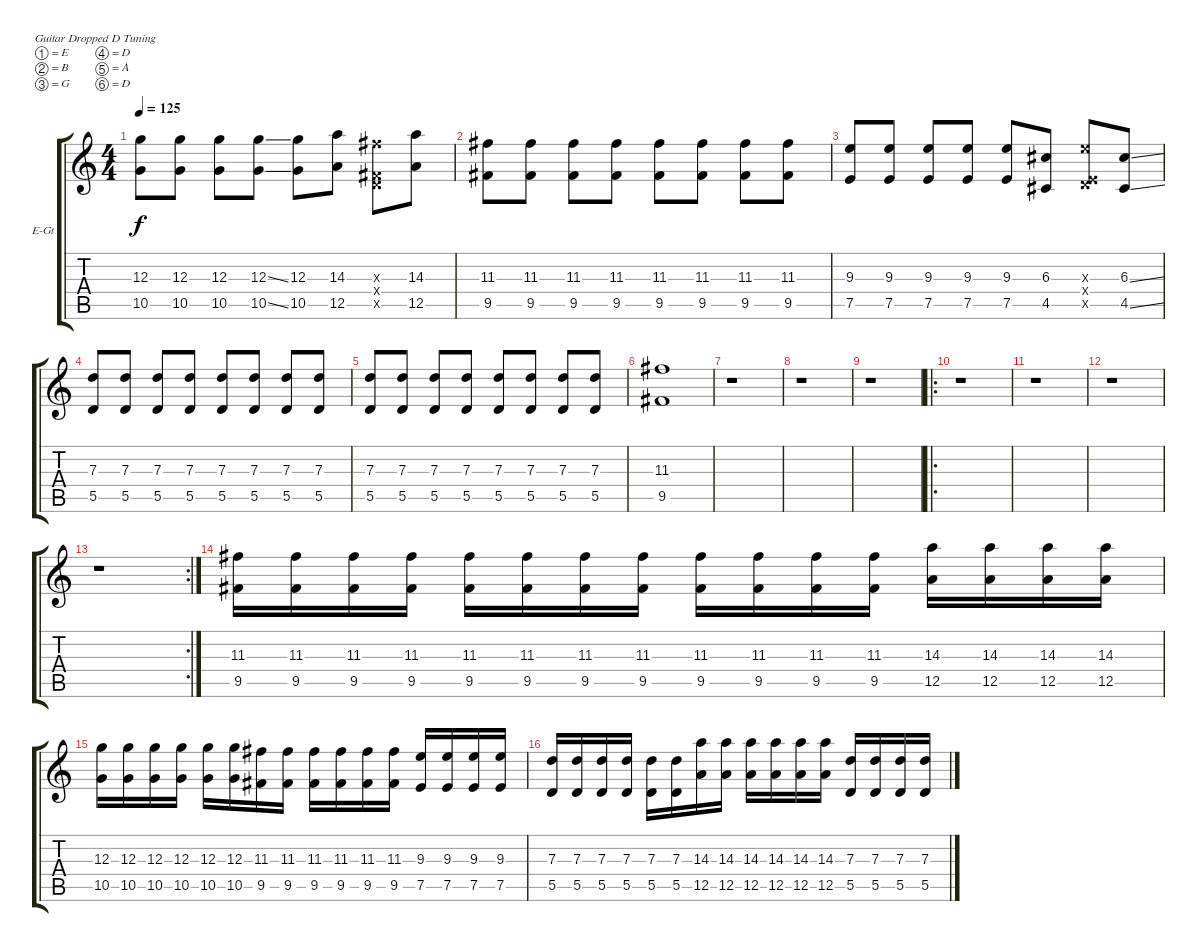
\bracketExtendMode groupsimilarinstruments
\firstSystemTrackNameOrientation horizontal
\otherSystemsTrackNameOrientation horizontal
\track ("Jack Barakat" "E-Gt") {instrument distortionguitar}
\staff {score tabs}
\tuning (E4 B3 G3 D3 A2 D2)
\ts (4 4)
\tempo 125
\clef g2
\ks c
(12.3 10.5).8{dy f} (12.3 10.5).8 (12.3 10.5).8 (12.3{ss} 10.5{ss}).8 (12.3 10.5).8 (14.3 12.5).8 (11.3{x} 9.5{x} 0.4{x}).8 (14.3 12.5).8 |
(11.3 9.5).8 (11.3 9.5).8 (11.3 9.5).8 (11.3 9.5).8 (11.3 9.5).8 (11.3 9.5).8 (11.3 9.5).8 (11.3 9.5).8 |
(9.3 7.5).8 (9.3 7.5).8 (9.3 7.5).8 (9.3 7.5).8 (9.3 7.5).8 (6.3 4.5).8 (9.3{x} 7.5{x} 0.4{x}).8 (6.3{ss} 4.5{ss}).8 |
(7.3 5.5).8 (7.3 5.5).8 (7.3 5.5).8 (7.3 5.5).8 (7.3 5.5).8 (7.3 5.5).8 (7.3 5.5).8 (7.3 5.5).8 |
(7.3 5.5).8 (7.3 5.5).8 (7.3 5.5).8 (7.3 5.5).8 (7.3 5.5).8 (7.3 5.5).8 (7.3 5.5).8 (7.3 5.5).8 |
(11.3 9.5).1 |
r.1 |
r.1 |
r.1 |
\ro
r.1 |
r.1 |
r.1 |
\rc 2
r.1 |
(11.3 9.5).16 (11.3 9.5).16 (11.3 9.5).16 (11.3 9.5).16 (11.3 9.5).16 (11.3 9.5).16 (11.3 9.5).16 (11.3 9.5).16 (11.3 9.5).16 (11.3 9.5).16 (11.3 9.5).16 (11.3 9.5).16 (14.3 12.5).16 (14.3 12.5).16 (14.3 12.5).16 (14.3 12.5).16 |
(12.3 10.5).16 (12.3 10.5).16 (12.3 10.5).16 (12.3 10.5).16 (12.3 10.5).16 (12.3 10.5).16 (11.3 9.5).16 (11.3 9.5).16 (11.3 9.5).16 (11.3 9.5).16 (11.3 9.5).16 (11.3 9.5).16 (9.3 7.5).16 (9.3 7.5).16 (9.3 7.5).16 (9.3 7.5).16 |
(7.3 5.5).16 (7.3 5.5).16 (7.3 5.5).16 (7.3 5.5).16 (7.3 5.5).16 (7.3 5.5).16 (14.3 12.5).16 (14.3 12.5).16 (14.3 12.5).16 (14.3 12.5).16 (14.3 12.5).16 (14.3 12.5).16 (7.3 5.5).16 (7.3 5.5).16 (7.3 5.5).16 (7.3 5.5).16
